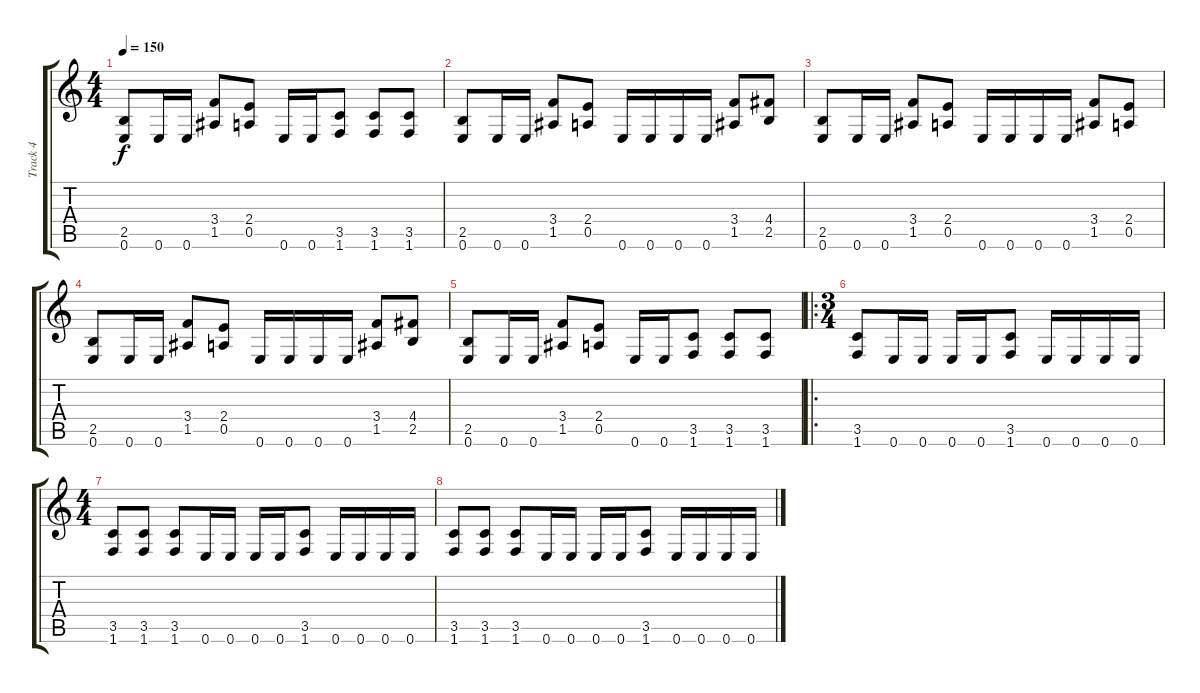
\track ("Track 4" "Track 4") {instrument distortionguitar}
\staff {score tabs}
\tuning (E4 B3 G3 D3 A2 E2) {hide}
\ts (4 4)
\tempo 150
\clef g2
\ks c
(2.5 0.6).8{dy f} 0.6.16 0.6.16 (3.4 1.5).8 (2.4 0.5).8 0.6.16 0.6.16 (3.5 1.6).8 (3.5 1.6).8 (3.5 1.6).8 |
(2.5 0.6).8 0.6.16 0.6.16 (3.4 1.5).8 (2.4 0.5).8 0.6.16 0.6.16 0.6.16 0.6.16 (3.4 1.5).8 (4.4 2.5).8 |
(2.5 0.6).8 0.6.16 0.6.16 (3.4 1.5).8 (2.4 0.5).8 0.6.16 0.6.16 0.6.16 0.6.16 (3.4 1.5).8 (2.4 0.5).8 |
(2.5 0.6).8 0.6.16 0.6.16 (3.4 1.5).8 (2.4 0.5).8 0.6.16 0.6.16 0.6.16 0.6.16 (3.4 1.5).8 (4.4 2.5).8 |
(2.5 0.6).8 0.6.16 0.6.16 (3.4 1.5).8 (2.4 0.5).8 0.6.16 0.6.16 (3.5 1.6).8 (3.5 1.6).8 (3.5 1.6).8 |
\ro
\ts (3 4)
(3.5 1.6).8 0.6.16 0.6.16 0.6.16 0.6.16 (3.5 1.6).8 0.6.16 0.6.16 0.6.16 0.6.16 |
\ts (4 4)
(3.5 1.6).8 (3.5 1.6).8 (3.5 1.6).8 0.6.16 0.6.16 0.6.16 0.6.16 (3.5 1.6).8 0.6.16 0.6.16 0.6.16 0.6.16 |
(3.5 1.6).8 (3.5 1.6).8 (3.5 1.6).8 0.6.16 0.6.16 0.6.16 0.6.16 (3.5 1.6).8 0.6.16 0.6.16 0.6.16 0.6.16
